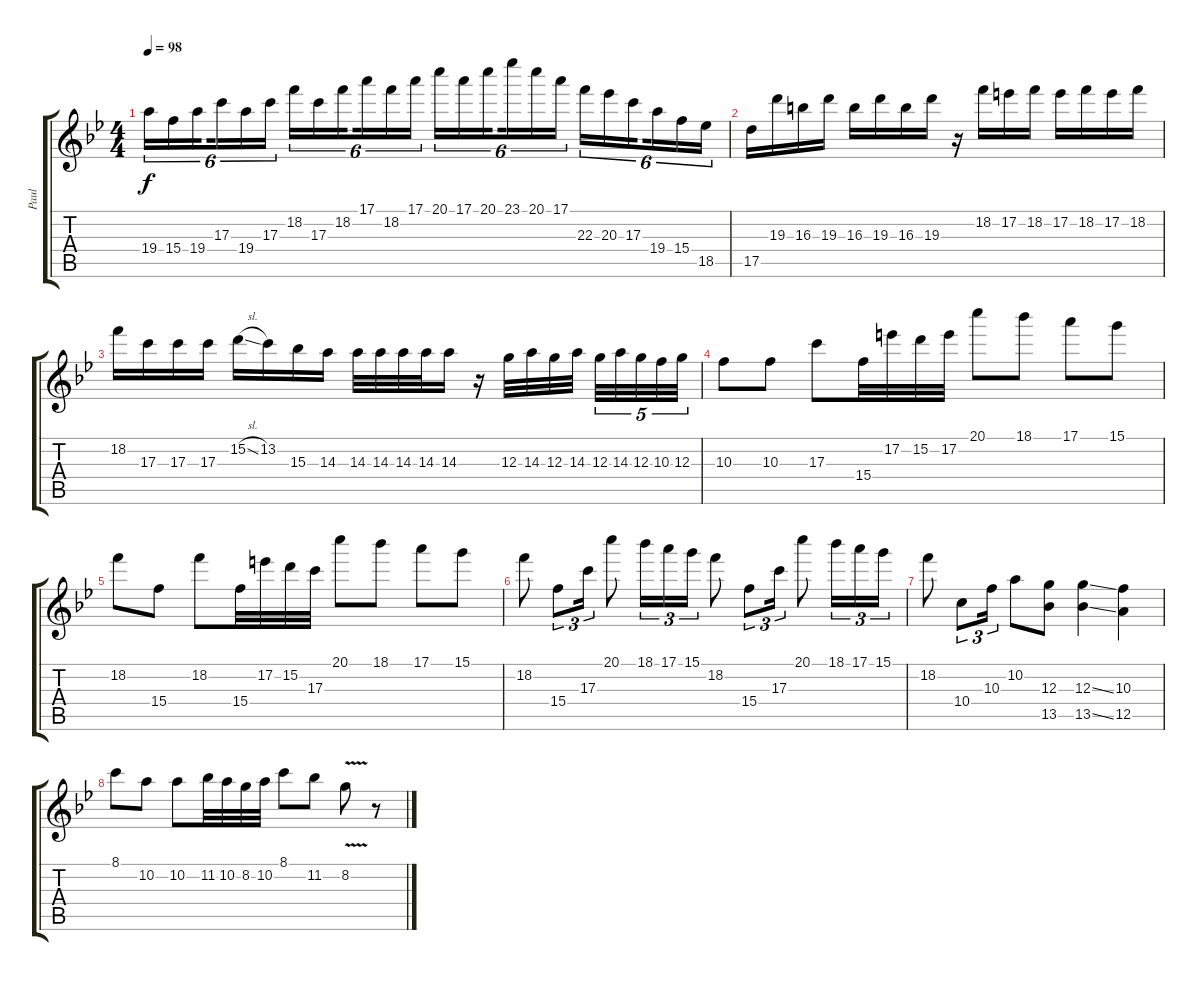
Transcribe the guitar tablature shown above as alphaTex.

\track ("Paul" "Paul") {instrument distortionguitar}
\staff {score tabs}
\tuning (E4 B3 G3 D3 A2 E2) {hide}
\ts (4 4)
\tempo 98
\clef g2
\ks bb
19.4.16{tu (6 4) dy f} 15.4.16{tu (6 4)} 19.4.16{tu (6 4) beam splitsecondary} 17.3.16{tu (6 4)} 19.4.16{tu (6 4)} 17.3.16{tu (6 4)} 18.2.16{tu (6 4)} 17.3.16{tu (6 4)} 18.2.16{tu (6 4) beam splitsecondary} 17.1.16{tu (6 4)} 18.2.16{tu (6 4)} 17.1.16{tu (6 4)} 20.1.16{tu (6 4)} 17.1.16{tu (6 4)} 20.1.16{tu (6 4) beam splitsecondary} 23.1.16{tu (6 4)} 20.1.16{tu (6 4)} 17.1.16{tu (6 4)} 22.3.16{tu (6 4)} 20.3.16{tu (6 4)} 17.3.16{tu (6 4) beam splitsecondary} 19.4.16{tu (6 4)} 15.4.16{tu (6 4)} 18.5.16{tu (6 4)} |
17.5.16 19.3.16 16.3.16 19.3.16 16.3.16 19.3.16 16.3.16 19.3.16 r.16 18.2.16 17.2.16 18.2.16 17.2.16 18.2.16 17.2.16 18.2.16 |
18.2.16 17.3.16 17.3.16 17.3.16 15.2{sl}.16 13.2.16 15.3.16 14.3.16 14.3.32 14.3.32 14.3.32 14.3.32 14.3.16 r.16 12.3.32 14.3.32 12.3.32 14.3.32{beam splitsecondary} 12.3.32{tu (5 4)} 14.3.32{tu (5 4)} 12.3.32{tu (5 4)} 10.3.32{tu (5 4)} 12.3.32{tu (5 4)} |
10.3.8 10.3.8 17.3.8 15.4.32 17.2.32 15.2.32 17.2.32 20.1.8 18.1.8 17.1.8 15.1.8 |
18.2.8 15.4.8 18.2.8 15.4.32 17.2.32 15.2.32 17.3.32 20.1.8 18.1.8 17.1.8 15.1.8 |
18.2.8 15.4.8{tu (3 2)} 17.3.16{tu (3 2)} 20.1.8 18.1.16{tu (3 2)} 17.1.16{tu (3 2)} 15.1.16{tu (3 2)} 18.2.8 15.4.8{tu (3 2)} 17.3.16{tu (3 2)} 20.1.8 18.1.16{tu (3 2)} 17.1.16{tu (3 2)} 15.1.16{tu (3 2)} |
18.2.8 10.4.8{tu (3 2)} 10.3.16{tu (3 2)} 10.2.8 (12.3 13.5).8 (12.3{ss} 13.5{ss}).4 (10.3 12.5).4 |
8.1.8 10.2.8 10.2.8 11.2.32 10.2.32 8.2.32 10.2.32 8.1.8 11.2.8 8.2{v}.8 r.8
